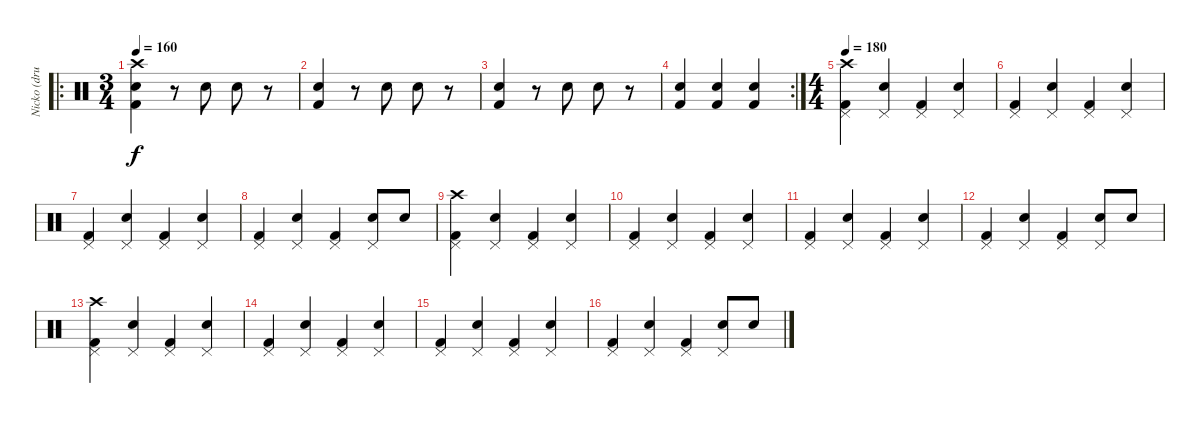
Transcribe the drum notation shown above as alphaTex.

\track ("Nicko (drums)Percussions" "Nicko (dru") {instrument percussion}
\staff {score}
\articulation defaults
\ro
\ts (3 4)
\tempo 160
\clef neutral
\ks c
("Crash high (hit)" "Snare (hit) 2" "Kick (hit) 2").4{dy f} r.8 "Snare (hit) 2".8 "Snare (hit) 2".8 r.8 |
("Snare (hit) 2" "Kick (hit) 2").4 r.8 "Snare (hit) 2".8 "Snare (hit) 2".8 r.8 |
("Snare (hit) 2" "Kick (hit) 2").4 r.8 "Snare (hit) 2".8 "Snare (hit) 2".8 r.8 |
\rc 2
("Snare (hit) 2" "Kick (hit) 2").4 ("Snare (hit) 2" "Kick (hit) 2").4 ("Snare (hit) 2" "Kick (hit) 2").4 |
\ts (4 4)
\tempo 180
("Pedal Hi-Hat (hit)" "Kick (hit) 2" "Crash high (hit)").4 ("Pedal Hi-Hat (hit)" "Snare (hit) 2").4 ("Pedal Hi-Hat (hit)" "Kick (hit) 2").4 ("Pedal Hi-Hat (hit)" "Snare (hit) 2").4 |
("Pedal Hi-Hat (hit)" "Kick (hit) 2").4 ("Pedal Hi-Hat (hit)" "Snare (hit) 2").4 ("Pedal Hi-Hat (hit)" "Kick (hit) 2").4 ("Pedal Hi-Hat (hit)" "Snare (hit) 2").4 |
("Pedal Hi-Hat (hit)" "Kick (hit) 2").4 ("Pedal Hi-Hat (hit)" "Snare (hit) 2").4 ("Pedal Hi-Hat (hit)" "Kick (hit) 2").4 ("Pedal Hi-Hat (hit)" "Snare (hit) 2").4 |
("Pedal Hi-Hat (hit)" "Kick (hit) 2").4 ("Pedal Hi-Hat (hit)" "Snare (hit) 2").4 ("Pedal Hi-Hat (hit)" "Kick (hit) 2").4 ("Pedal Hi-Hat (hit)" "Snare (hit) 2").8 "Snare (hit) 2".8 |
("Pedal Hi-Hat (hit)" "Kick (hit) 2" "Crash high (hit)").4 ("Pedal Hi-Hat (hit)" "Snare (hit) 2").4 ("Pedal Hi-Hat (hit)" "Kick (hit) 2").4 ("Pedal Hi-Hat (hit)" "Snare (hit) 2").4 |
("Pedal Hi-Hat (hit)" "Kick (hit) 2").4 ("Pedal Hi-Hat (hit)" "Snare (hit) 2").4 ("Pedal Hi-Hat (hit)" "Kick (hit) 2").4 ("Pedal Hi-Hat (hit)" "Snare (hit) 2").4 |
("Pedal Hi-Hat (hit)" "Kick (hit) 2").4 ("Pedal Hi-Hat (hit)" "Snare (hit) 2").4 ("Pedal Hi-Hat (hit)" "Kick (hit) 2").4 ("Pedal Hi-Hat (hit)" "Snare (hit) 2").4 |
("Pedal Hi-Hat (hit)" "Kick (hit) 2").4 ("Pedal Hi-Hat (hit)" "Snare (hit) 2").4 ("Pedal Hi-Hat (hit)" "Kick (hit) 2").4 ("Pedal Hi-Hat (hit)" "Snare (hit) 2").8 "Snare (hit) 2".8 |
("Pedal Hi-Hat (hit)" "Kick (hit) 2" "Crash high (hit)").4 ("Pedal Hi-Hat (hit)" "Snare (hit) 2").4 ("Pedal Hi-Hat (hit)" "Kick (hit) 2").4 ("Pedal Hi-Hat (hit)" "Snare (hit) 2").4 |
("Pedal Hi-Hat (hit)" "Kick (hit) 2").4 ("Pedal Hi-Hat (hit)" "Snare (hit) 2").4 ("Pedal Hi-Hat (hit)" "Kick (hit) 2").4 ("Pedal Hi-Hat (hit)" "Snare (hit) 2").4 |
("Pedal Hi-Hat (hit)" "Kick (hit) 2").4 ("Pedal Hi-Hat (hit)" "Snare (hit) 2").4 ("Pedal Hi-Hat (hit)" "Kick (hit) 2").4 ("Pedal Hi-Hat (hit)" "Snare (hit) 2").4 |
("Pedal Hi-Hat (hit)" "Kick (hit) 2").4 ("Pedal Hi-Hat (hit)" "Snare (hit) 2").4 ("Pedal Hi-Hat (hit)" "Kick (hit) 2").4 ("Pedal Hi-Hat (hit)" "Snare (hit) 2").8 "Snare (hit) 2".8
